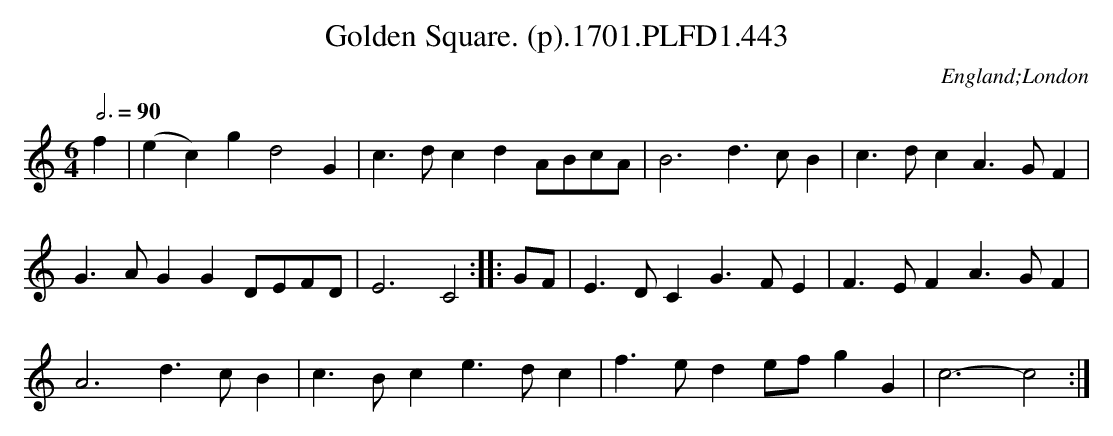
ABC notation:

X:1
T:Golden Square. (p).1701.PLFD1.443
M:6/4
L:1/4
Q:3/4=90
O:England;London
K:C
f|(ec)gd2G|c>dcdA/B/c/A/|B3d>cB|c>dcA>GF|
G>AGGD/E/F/D/|E3C2:||:G/F/|E>DCG>FE|F>EFA>GF|
A3d>cB|c>Bce>dc|f>ede/f/gG|c3-c2:|
